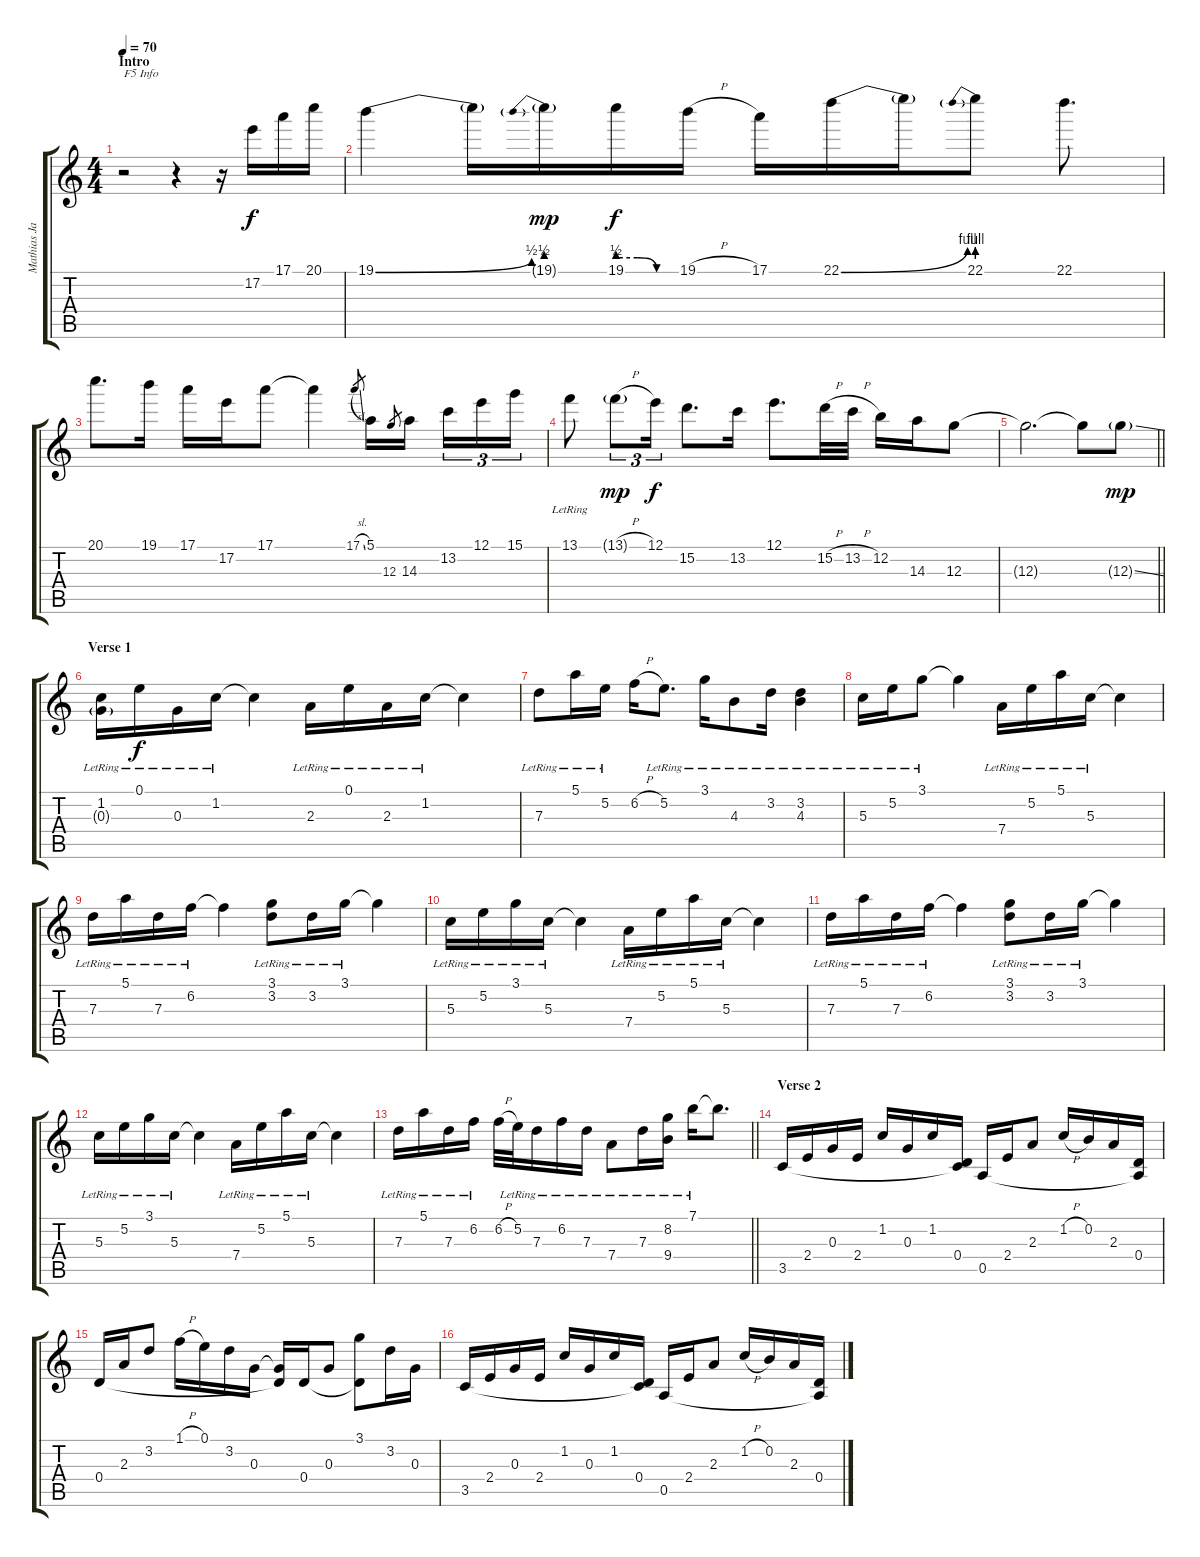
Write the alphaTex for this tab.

\track ("Mathias Jabs" "Mathias Ja") {instrument overdrivenguitar}
\staff {score tabs}
\tuning (E4 B3 G3 D3 A2 E2) {hide}
\ts (4 4)
\section ("" "Intro")
\tempo 70
\clef g2
\ks c
r.2{txt "F5 Info" dy f instrument overdrivenguitar} r.4 r.16 17.2.16 17.1.16 20.1.16 |
19.1{be (bend 0 0 60 2)}.4 19.1{t}.16 19.1{be (prebend 0 2 60 2) g}.16{dy mp} 19.1{be (custom 0 2 20 2 40 0 60 0)}.16{dy f} 19.1{h}.16 17.1.16 22.1{be (bend 0 0 60 4)}.16 22.1{t}.16 22.1{be (prebend 0 4 60 4)}.8 22.1.8{d} |
20.1.8{d} 19.1.16 17.1.16 17.2.16 17.1.8 17.1{t}.4 17.1{sl}.8{gr} 5.1.16 12.3.8{gr} 14.3.16{beam splitsecondary} 13.2.16{tu (3 2)} 12.1.16{tu (3 2)} 15.1.16{tu (3 2)} |
13.1{lr}.8 13.1{h g}.8{tu (3 2) dy mp} 12.1.16{tu (3 2) dy f} 15.2.8{d} 13.2.16 12.1.8{d} 15.2{h}.32 13.2{h}.32 12.2.16 14.3.16 12.3.8 |
\barLineRight lightlight
12.3{t}.2{d} 12.3{t}.8 12.3{ss g}.8{dy mp} |
\section ("" "Verse 1")
(1.2{lr} 0.3{g lr}).16{instrument electricguitarclean} 0.1{lr}.16{dy f} 0.3{lr}.16 1.2{lr}.16 1.2{t}.4 2.3{lr}.16 0.1{lr}.16 2.3{lr}.16 1.2{lr}.16 1.2{t}.4 |
7.3{lr}.8 5.1{lr}.16 5.2{lr}.16 6.2{h}.16 5.2{lr}.8{d} 3.1{lr}.16 4.3{lr}.8 3.2{lr}.16 (3.2{lr} 4.3{lr}).4 |
5.3{lr}.16 5.2{lr}.16 3.1{lr}.8 3.1{t}.4 7.4{lr}.16 5.2{lr}.16 5.1{lr}.16 5.3{lr}.16 5.3{t}.4 |
7.3{lr}.16 5.1{lr}.16 7.3{lr}.16 6.2{lr}.16 6.2{t}.4 (3.1{lr} 3.2{lr}).8 3.2{lr}.16 3.1{lr}.16 3.1{t}.4 |
5.3{lr}.16 5.2{lr}.16 3.1{lr}.16 5.3{lr}.16 5.3{t}.4 7.4{lr}.16 5.2{lr}.16 5.1{lr}.16 5.3{lr}.16 5.3{t}.4 |
7.3{lr}.16 5.1{lr}.16 7.3{lr}.16 6.2{lr}.16 6.2{t}.4 (3.1{lr} 3.2{lr}).8 3.2{lr}.16 3.1{lr}.16 3.1{t}.4 |
5.3{lr}.16 5.2{lr}.16 3.1{lr}.16 5.3{lr}.16 5.3{t}.4 7.4{lr}.16 5.2{lr}.16 5.1{lr}.16 5.3{lr}.16 5.3{t}.4 |
\barLineRight lightlight
7.3{lr}.16 5.1{lr}.16 7.3{lr}.16 6.2{lr}.16 6.2{h}.32 5.2{lr}.32 7.3{lr}.16 6.2{lr}.16 7.3{lr}.16 7.4{lr}.8 7.3{lr}.16 (8.2{lr} 9.4{lr}).16 7.1{lr}.16 7.1{t}.8{d} |
\section ("" "Verse 2")
3.5.16{instrument acousticguitarsteel} 2.4.16 0.3.16 2.4.16 1.2.16 0.3.16 1.2.16 (0.4 3.5{t}).16 0.5.16 2.4.16 2.3.8 1.2{h}.16 0.2.16 2.3.16 (0.4 0.5{t}).16 |
0.4.16 2.3.16 3.2.8 1.1{h}.16 0.1.16 3.2.16 0.3.16 (0.3{t} 0.4{t}).16 0.4.16 0.3.8 (3.1 0.4{t}).8 3.2.16 0.3.16 |
3.5.16 2.4.16 0.3.16 2.4.16 1.2.16 0.3.16 1.2.16 (0.4 3.5{t}).16 0.5.16 2.4.16 2.3.8 1.2{h}.16 0.2.16 2.3.16 (0.4 0.5{t}).16
